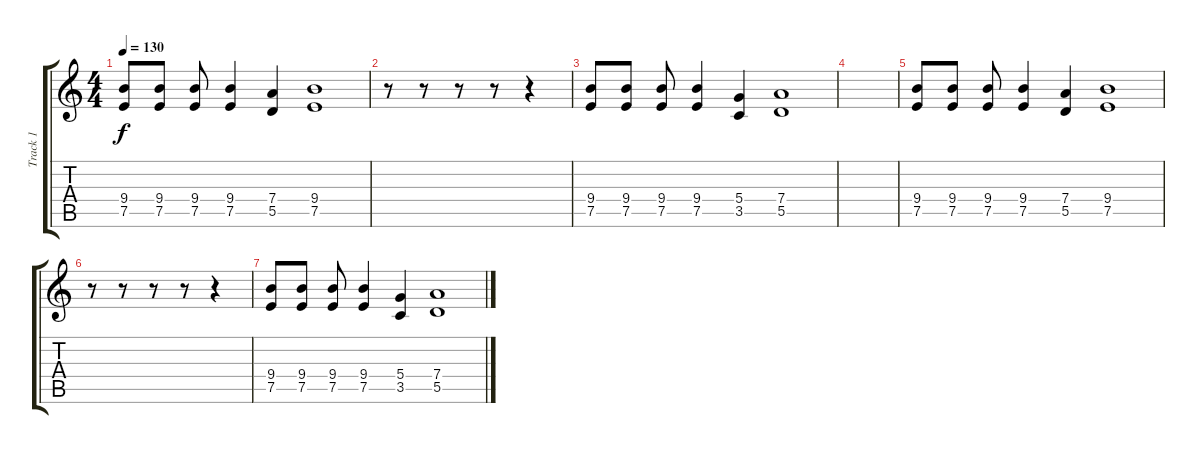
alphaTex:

\track ("Track 1" "Track 1") {instrument distortionguitar}
\staff {score tabs}
\tuning (E4 B3 G3 D3 A2 E2) {hide}
\ts (4 4)
\tempo 130
\clef g2
\ks c
(9.4 7.5).8{dy f} (9.4 7.5).8 (9.4 7.5).8 (9.4 7.5).4 (7.4 5.5).4 (9.4 7.5).1 |
r.8 r.8 r.8 r.8 r.4 |
(9.4 7.5).8 (9.4 7.5).8 (9.4 7.5).8 (9.4 7.5).4 (5.4 3.5).4 (7.4 5.5).1 |
|
(9.4 7.5).8 (9.4 7.5).8 (9.4 7.5).8 (9.4 7.5).4 (7.4 5.5).4 (9.4 7.5).1 |
r.8 r.8 r.8 r.8 r.4 |
(9.4 7.5).8 (9.4 7.5).8 (9.4 7.5).8 (9.4 7.5).4 (5.4 3.5).4 (7.4 5.5).1
